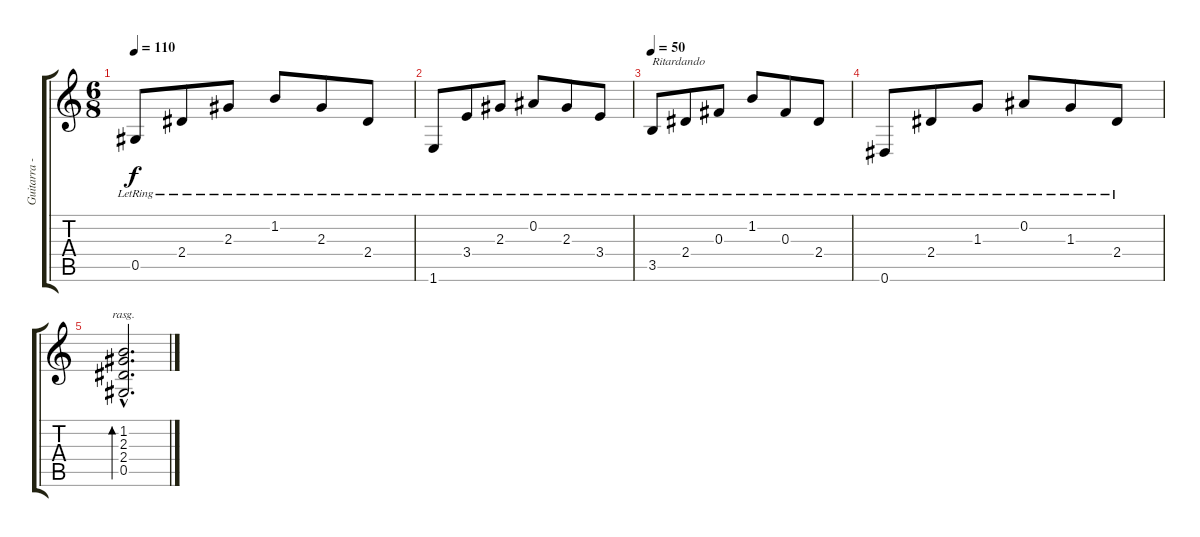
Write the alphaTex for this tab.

\track ("Guitarra - Daron Malakian" "Guitarra -") {instrument electricguitarclean}
\staff {score tabs}
\tuning (Eb4 Bb3 Gb3 Db3 Ab2 Eb2) {hide}
\ts (6 8)
\tempo 110
\clef g2
\ks c
0.5{lr}.8{dy f} 2.4{lr}.8 2.3{lr}.8 1.2{lr}.8 2.3{lr}.8 2.4{lr}.8 |
1.6{lr}.8 3.4{lr}.8 2.3{lr}.8 0.2{lr}.8 2.3{lr}.8 3.4{lr}.8 |
\tempo 50
3.5{lr}.8{txt "Ritardando"} 2.4{lr}.8 0.3{lr}.8 1.2{lr}.8 0.3{lr}.8 2.4{lr}.8 |
0.6{lr}.8 2.4{lr}.8 1.3{lr}.8 0.2{lr}.8 1.3{lr}.8 2.4{lr}.8 |
(1.2{hac} 2.3{hac} 2.4{hac} 0.5{hac}).2{d bd 120 rasg ii}
